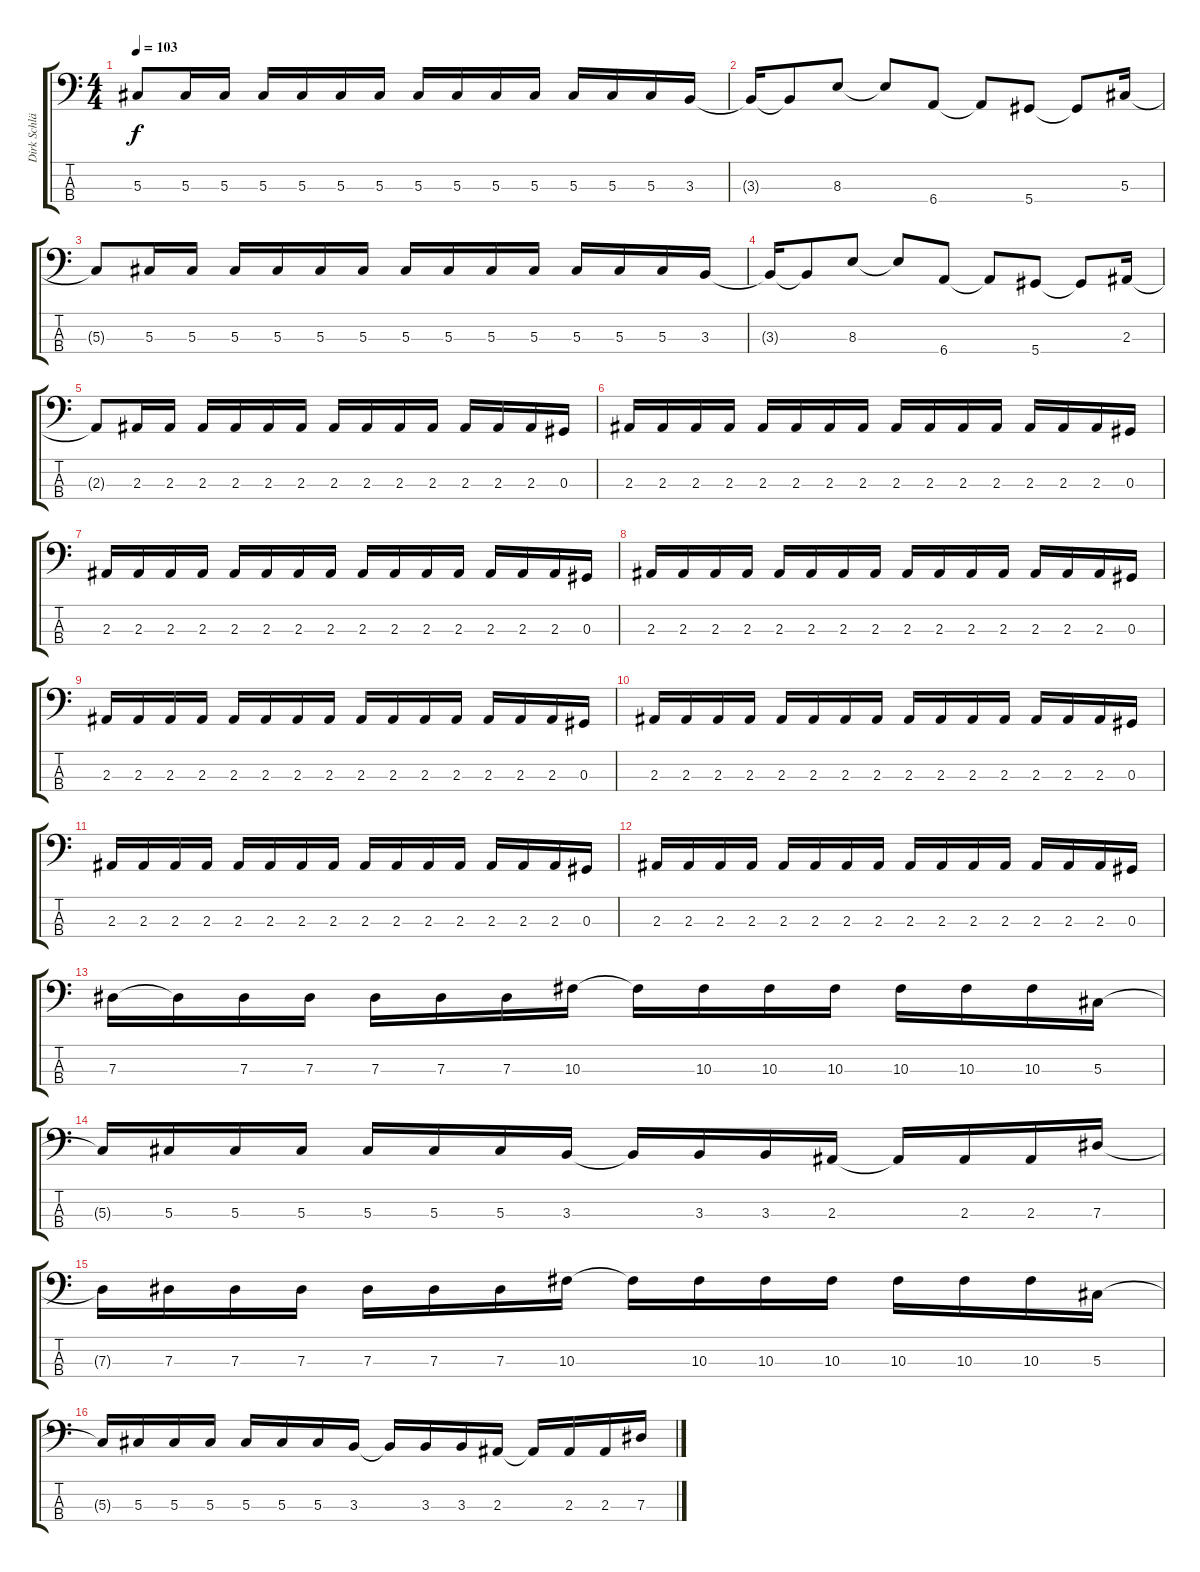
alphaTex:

\track ("Dirk Schlächter - Bass" "Dirk Schlä") {instrument acousticguitarsteel}
\staff {score tabs}
\tuning (Gb2 Db2 Ab1 Eb1) {hide}
\ts (4 4)
\tempo 103
\clef f4
\ks c
5.3{t}.8{dy f} 5.3.16 5.3.16 5.3.16 5.3.16 5.3.16 5.3.16 5.3.16 5.3.16 5.3.16 5.3.16 5.3.16 5.3.16 5.3.16 3.3.16 |
3.3{t}.16 3.3{t}.8 8.3.8 8.3{t}.8 6.4.8 6.4{t}.8 5.4.8 5.4{t}.8 5.3.16 |
5.3{t}.8 5.3.16 5.3.16 5.3.16 5.3.16 5.3.16 5.3.16 5.3.16 5.3.16 5.3.16 5.3.16 5.3.16 5.3.16 5.3.16 3.3.16 |
3.3{t}.16 3.3{t}.8 8.3.8 8.3{t}.8 6.4.8 6.4{t}.8 5.4.8 5.4{t}.8 2.3.16 |
2.3{t}.8 2.3.16 2.3.16 2.3.16 2.3.16 2.3.16 2.3.16 2.3.16 2.3.16 2.3.16 2.3.16 2.3.16 2.3.16 2.3.16 0.3.16 |
2.3.16 2.3.16 2.3.16 2.3.16 2.3.16 2.3.16 2.3.16 2.3.16 2.3.16 2.3.16 2.3.16 2.3.16 2.3.16 2.3.16 2.3.16 0.3.16 |
2.3.16 2.3.16 2.3.16 2.3.16 2.3.16 2.3.16 2.3.16 2.3.16 2.3.16 2.3.16 2.3.16 2.3.16 2.3.16 2.3.16 2.3.16 0.3.16 |
2.3.16 2.3.16 2.3.16 2.3.16 2.3.16 2.3.16 2.3.16 2.3.16 2.3.16 2.3.16 2.3.16 2.3.16 2.3.16 2.3.16 2.3.16 0.3.16 |
2.3.16 2.3.16 2.3.16 2.3.16 2.3.16 2.3.16 2.3.16 2.3.16 2.3.16 2.3.16 2.3.16 2.3.16 2.3.16 2.3.16 2.3.16 0.3.16 |
2.3.16 2.3.16 2.3.16 2.3.16 2.3.16 2.3.16 2.3.16 2.3.16 2.3.16 2.3.16 2.3.16 2.3.16 2.3.16 2.3.16 2.3.16 0.3.16 |
2.3.16 2.3.16 2.3.16 2.3.16 2.3.16 2.3.16 2.3.16 2.3.16 2.3.16 2.3.16 2.3.16 2.3.16 2.3.16 2.3.16 2.3.16 0.3.16 |
2.3.16 2.3.16 2.3.16 2.3.16 2.3.16 2.3.16 2.3.16 2.3.16 2.3.16 2.3.16 2.3.16 2.3.16 2.3.16 2.3.16 2.3.16 0.3.16 |
7.3.16 7.3{t}.16 7.3.16 7.3.16 7.3.16 7.3.16 7.3.16 10.3.16 10.3{t}.16 10.3.16 10.3.16 10.3.16 10.3.16 10.3.16 10.3.16 5.3.16 |
5.3{t}.16 5.3.16 5.3.16 5.3.16 5.3.16 5.3.16 5.3.16 3.3.16 3.3{t}.16 3.3.16 3.3.16 2.3.16 2.3{t}.16 2.3.16 2.3.16 7.3.16 |
7.3{t}.16 7.3.16 7.3.16 7.3.16 7.3.16 7.3.16 7.3.16 10.3.16 10.3{t}.16 10.3.16 10.3.16 10.3.16 10.3.16 10.3.16 10.3.16 5.3.16 |
5.3{t}.16 5.3.16 5.3.16 5.3.16 5.3.16 5.3.16 5.3.16 3.3.16 3.3{t}.16 3.3.16 3.3.16 2.3.16 2.3{t}.16 2.3.16 2.3.16 7.3.16
